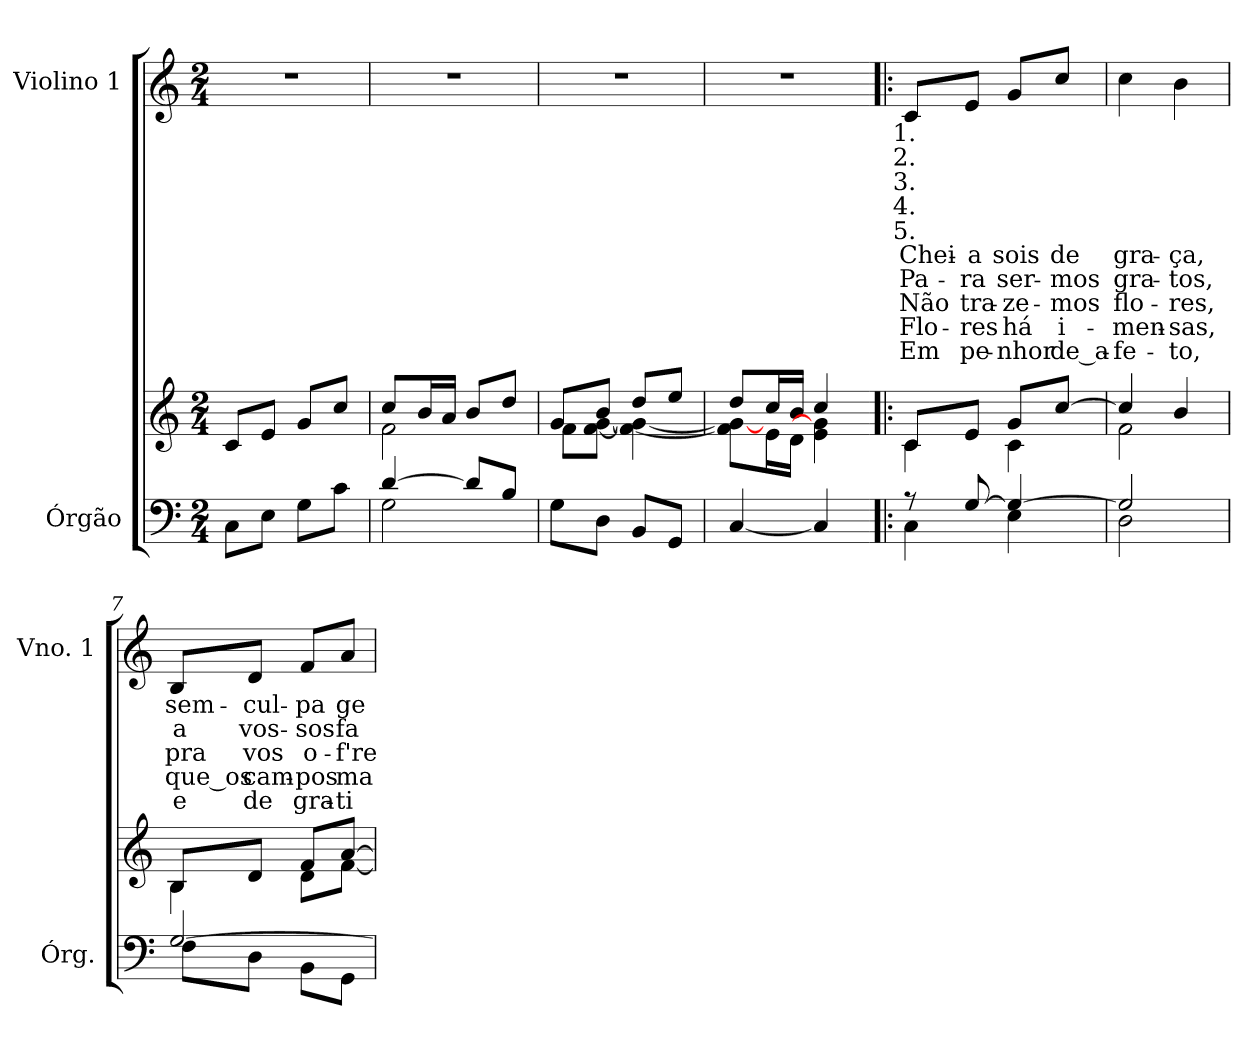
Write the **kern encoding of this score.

**kern	**kern	**kern	**text	**text	**text	**text	**text
*part2	*part2	*part1	*part1	*part1	*part1	*part1	*part1
*staff3	*staff2	*staff1	*staff1	*staff1	*staff1	*staff1	*staff1
*I"Órgão	*	*I"Violino 1	*	*	*	*	*
*I'Órg.	*	*I'Vno. 1	*	*	*	*	*
!!LO:PB:g=z
*clefF4	*clefG2	*clefG2	*	*	*	*	*
*k[]	*k[]	*k[]	*	*	*	*	*
*C:	*C:	*C:	*	*	*	*	*
*M2/4	*M2/4	*M2/4	*	*	*	*	*
*MM62	*MM62	*MM62	*	*	*	*	*
=1	=1	=1	=1	=1	=1	=1	=1
!	!	!LO:N:vis=1	!	!	!	!	!
8Ci\L	8ci/L	2r	.	.	.	.	.
8Ei\J	8ei/J	.	.	.	.	.	.
8Gi\L	8gi/L	.	.	.	.	.	.
8ci\J	8cci/J	.	.	.	.	.	.
=2	=2	=2	=2	=2	=2	=2	=2
*^	*^	*	*	*	*	*	*
!	!	!	!	!LO:N:vis=1	!	!	!	!	!
[>4di/	2Gi\	8cci/L	2fi\	2r	.	.	.	.	.
.	.	16bi/L	.	.	.	.	.	.	.
.	.	16ai/JJ	.	.	.	.	.	.	.
8di/L]	.	8bi/L	.	.	.	.	.	.	.
8Bi/J	.	8ddi/J	.	.	.	.	.	.	.
*v	*v	*	*	*	*	*	*	*	*
=3	=3	=3	=3	=3	=3	=3	=3	=3
!	!	!	!LO:N:vis=1	!	!	!	!	!
8Gi\L	8gi/L	8fi\L	2r	.	.	.	.	.
8Di\J	8bi/J	[<8fi\ [<8giJ	.	.	.	.	.	.
8BBi/L	8ddi/L	4fi\_< 4gi_<	.	.	.	.	.	.
8GGi/J	8eei/J	.	.	.	.	.	.	.
=4	=4	=4	=4	=4	=4	=4	=4	=4
!	!	!	!LO:N:vis=1	!	!	!	!	!
[<4Ci/	8ddi/L	8fi\] 8gi_<L	2r	.	.	.	.	.
.	16cci/L	16ei\L	.	.	.	.	.	.
.	16bi/JJ	16di\JJ	.	.	.	.	.	.
4Ci/]	4cci/	4ei\ 4gi]	.	.	.	.	.	.
=5!|:	=5!|:	=5!|:	=5!|:	=5!|:	=5!|:	=5!|:	=5!|:	=5!|:
*^	*	*	*	*	*	*	*	*
!	!	!	!	!LO:TX:b:cj:t=1.	!	!	!	!	!
!	!	!	!	!LO:TX:b:cj:t=2.	!	!	!	!	!
!	!	!	!	!LO:TX:b:cj:t=3.	!	!	!	!	!
!	!	!	!	!LO:TX:b:cj:t=4.	!	!	!	!	!
!	!	!	!	!LO:TX:b:cj:t=5.	!	!	!	!	!
!	!	!	!	!	!LO:LY:b:color=#000000	!LO:LY:b:color=#000000	!LO:LY:b:color=#000000	!LO:LY:b:color=#000000	!LO:LY:b:color=#000000
8r	4Ci\	8ci/L	4ci\	8ci/L	Chei-	Pa-	Não	Flo-	Em
!	!	!	!	!	!LO:LY:b:color=#000000	!LO:LY:b:color=#000000	!LO:LY:b:color=#000000	!LO:LY:b:color=#000000	!LO:LY:b:color=#000000
[>8Gi/	.	8ei/J	.	8ei/J	-a	-ra	tra-	-res	pe-
!	!	!	!	!	!LO:LY:b:color=#000000	!LO:LY:b:color=#000000	!LO:LY:b:color=#000000	!LO:LY:b:color=#000000	!LO:LY:b:color=#000000
4Gi/_>	4Ei\	8gi/L	4ci\	8gi/L	sois	ser-	-ze-	há	-nhor
!	!	!	!	!	!LO:LY:b:color=#000000	!LO:LY:b:color=#000000	!LO:LY:b:color=#000000	!LO:LY:b:color=#000000	!LO:LY:b:color=#000000
.	.	[>8cci/J	.	8cci/J	de	-mos	-mos	i-	de_a-
=6	=6	=6	=6	=6	=6	=6	=6	=6	=6
!	!	!	!	!	!LO:LY:b:color=#000000	!LO:LY:b:color=#000000	!LO:LY:b:color=#000000	!LO:LY:b:color=#000000	!LO:LY:b:color=#000000
2Gi/]	2Di\	4cci/]	2fi\	4cci\	gra-	gra-	flo-	-men-	-fe-
!	!	!	!	!	!LO:LY:b:color=#000000	!LO:LY:b:color=#000000	!LO:LY:b:color=#000000	!LO:LY:b:color=#000000	!LO:LY:b:color=#000000
.	.	4bi/	.	4bi\	-ça,	-tos,	-res,	-sas,	-to,
!!LO:LB:g=z
=7	=7	=7	=7	=7	=7	=7	=7	=7	=7
!	!	!	!	!	!LO:LY:b:color=#000000	!LO:LY:b:color=#000000	!LO:LY:b:color=#000000	!LO:LY:b:color=#000000	!LO:LY:b:color=#000000
[>2Gi/	8Fi\L	8Bi/L	4Bi\	8Bi/L	sem-	a	pra	que_os	e
!	!	!	!	!	!LO:LY:b:color=#000000	!LO:LY:b:color=#000000	!LO:LY:b:color=#000000	!LO:LY:b:color=#000000	!LO:LY:b:color=#000000
.	8Di\J	8di/J	.	8di/J	-cul-	vos-	vos	cam-	de
!	!	!	!	!	!LO:LY:b:color=#000000	!LO:LY:b:color=#000000	!LO:LY:b:color=#000000	!LO:LY:b:color=#000000	!LO:LY:b:color=#000000
.	8BBi\L	8fi/L	8di\L	8fi/L	-pa	-sos	o-	-pos	gra-
!	!	!	!	!	!LO:LY:b:color=#000000	!LO:LY:b:color=#000000	!LO:LY:b:color=#000000	!LO:LY:b:color=#000000	!LO:LY:b:color=#000000
.	8GGi\J	[>8ai/J	[<8fi\J	8ai/J	ge-	fa-	-f're-	ma-	-ti-
*v	*v	*	*	*	*	*	*	*	*
*	*v	*v	*	*	*	*	*	*
=	=	=	=	=	=	=	=
*-	*-	*-	*-	*-	*-	*-	*-
